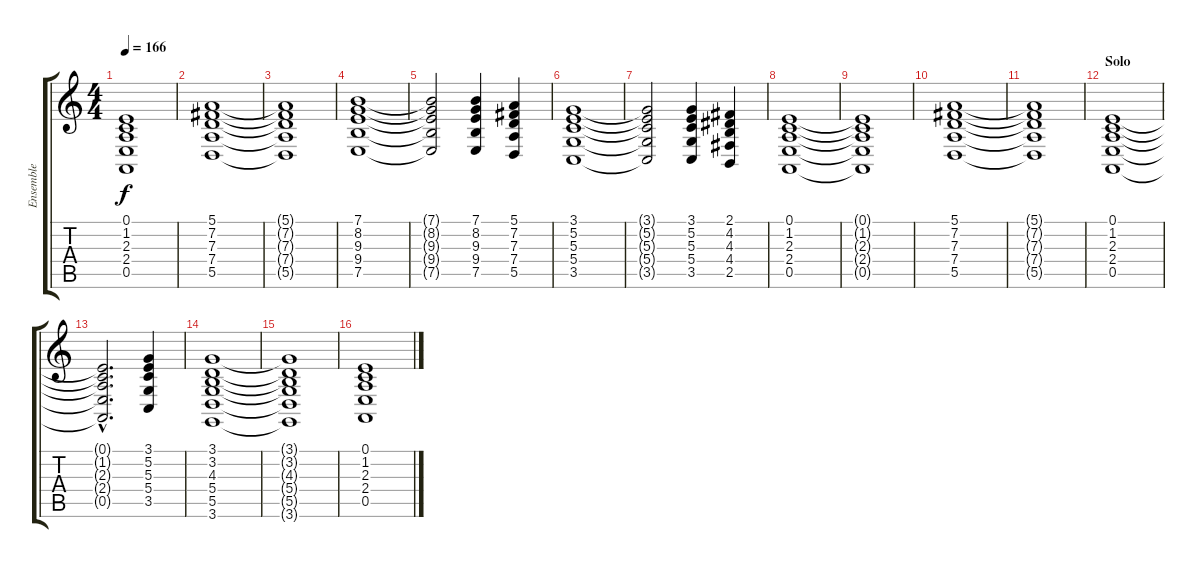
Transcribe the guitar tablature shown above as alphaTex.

\track ("Ensemble" "Ensemble") {instrument stringensemble1}
\staff {score tabs}
\tuning (E4 B3 G3 D3 A2 E2) {hide}
\ts (4 4)
\tempo 166
\clef g2
\ks c
(0.1{t} 1.2{t} 2.3{t} 2.4{t} 0.5{t}).1{dy f} |
(5.1 7.2 7.3 7.4 5.5).1 |
(5.1{t} 7.2{t} 7.3{t} 7.4{t} 5.5{t}).1 |
\section ("" "")
(7.1 8.2 9.3 9.4 7.5).1 |
(7.1{t} 8.2{t} 9.3{t} 9.4{t} 7.5{t}).2 (7.1 8.2 9.3 9.4 7.5).4 (5.1 7.2 7.3 7.4 5.5).4 |
(3.1 5.2 5.3 5.4 3.5).1 |
(3.1{t} 5.2{t} 5.3{t} 5.4{t} 3.5{t}).2 (3.1 5.2 5.3 5.4 3.5).4 (2.1 4.2 4.3 4.4 2.5).4 |
(0.1 1.2 2.3 2.4 0.5).1 |
(0.1{t} 1.2{t} 2.3{t} 2.4{t} 0.5{t}).1 |
(5.1 7.2 7.3 7.4 5.5).1 |
(5.1{t} 7.2{t} 7.3{t} 7.4{t} 5.5{t}).1 |
\section ("" "Solo")
(0.1 1.2 2.3 2.4 0.5).1 |
(0.1{hac t} 1.2{hac t} 2.3{hac t} 2.4{hac t} 0.5{hac t}).2{d} (3.1 5.2 5.3 5.4 3.5).4 |
(3.1 3.2 4.3 5.4 5.5 3.6).1 |
(3.1{t} 3.2{t} 4.3{t} 5.4{t} 5.5{t} 3.6{t}).1 |
(0.1 1.2 2.3 2.4 0.5).1
